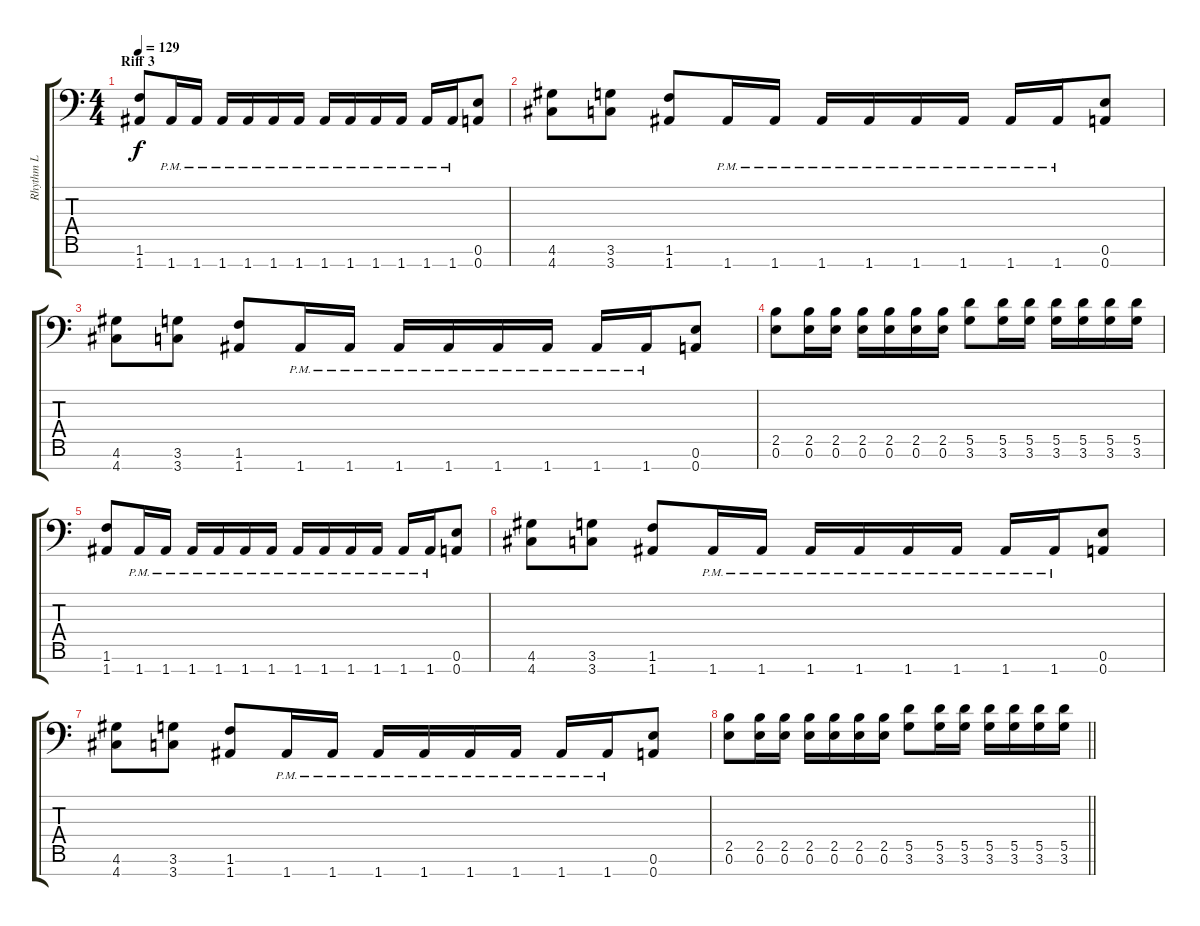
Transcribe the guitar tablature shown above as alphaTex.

\track ("Rhythm L" "Rhythm L") {instrument distortionguitar}
\staff {score tabs}
\tuning (E4 B3 G3 D3 A2 E2 A1) {hide}
\ts (4 4)
\section ("" "Riff 3")
\tempo 129
\clef f4
\ks c
(1.6 1.7).8{dy f} 1.7{pm}.16 1.7{pm}.16 1.7{pm}.16 1.7{pm}.16 1.7{pm}.16 1.7{pm}.16 1.7{pm}.16 1.7{pm}.16 1.7{pm}.16 1.7{pm}.16 1.7{pm}.16 1.7{pm}.16 (0.6 0.7).8 |
(4.6 4.7).8 (3.6 3.7).8 (1.6 1.7).8 1.7{pm}.16 1.7{pm}.16 1.7{pm}.16 1.7{pm}.16 1.7{pm}.16 1.7{pm}.16 1.7{pm}.16 1.7{pm}.16 (0.6 0.7).8 |
(4.6 4.7).8 (3.6 3.7).8 (1.6 1.7).8 1.7{pm}.16 1.7{pm}.16 1.7{pm}.16 1.7{pm}.16 1.7{pm}.16 1.7{pm}.16 1.7{pm}.16 1.7{pm}.16 (0.6 0.7).8 |
(2.5 0.6).8 (2.5 0.6).16 (2.5 0.6).16 (2.5 0.6).16 (2.5 0.6).16 (2.5 0.6).16 (2.5 0.6).16 (5.5 3.6).8 (5.5 3.6).16 (5.5 3.6).16 (5.5 3.6).16 (5.5 3.6).16 (5.5 3.6).16 (5.5 3.6).16 |
(1.6 1.7).8 1.7{pm}.16 1.7{pm}.16 1.7{pm}.16 1.7{pm}.16 1.7{pm}.16 1.7{pm}.16 1.7{pm}.16 1.7{pm}.16 1.7{pm}.16 1.7{pm}.16 1.7{pm}.16 1.7{pm}.16 (0.6 0.7).8 |
(4.6 4.7).8 (3.6 3.7).8 (1.6 1.7).8 1.7{pm}.16 1.7{pm}.16 1.7{pm}.16 1.7{pm}.16 1.7{pm}.16 1.7{pm}.16 1.7{pm}.16 1.7{pm}.16 (0.6 0.7).8 |
(4.6 4.7).8 (3.6 3.7).8 (1.6 1.7).8 1.7{pm}.16 1.7{pm}.16 1.7{pm}.16 1.7{pm}.16 1.7{pm}.16 1.7{pm}.16 1.7{pm}.16 1.7{pm}.16 (0.6 0.7).8 |
\barLineRight lightlight
(2.5 0.6).8 (2.5 0.6).16 (2.5 0.6).16 (2.5 0.6).16 (2.5 0.6).16 (2.5 0.6).16 (2.5 0.6).16 (5.5 3.6).8 (5.5 3.6).16 (5.5 3.6).16 (5.5 3.6).16 (5.5 3.6).16 (5.5 3.6).16 (5.5 3.6).16
